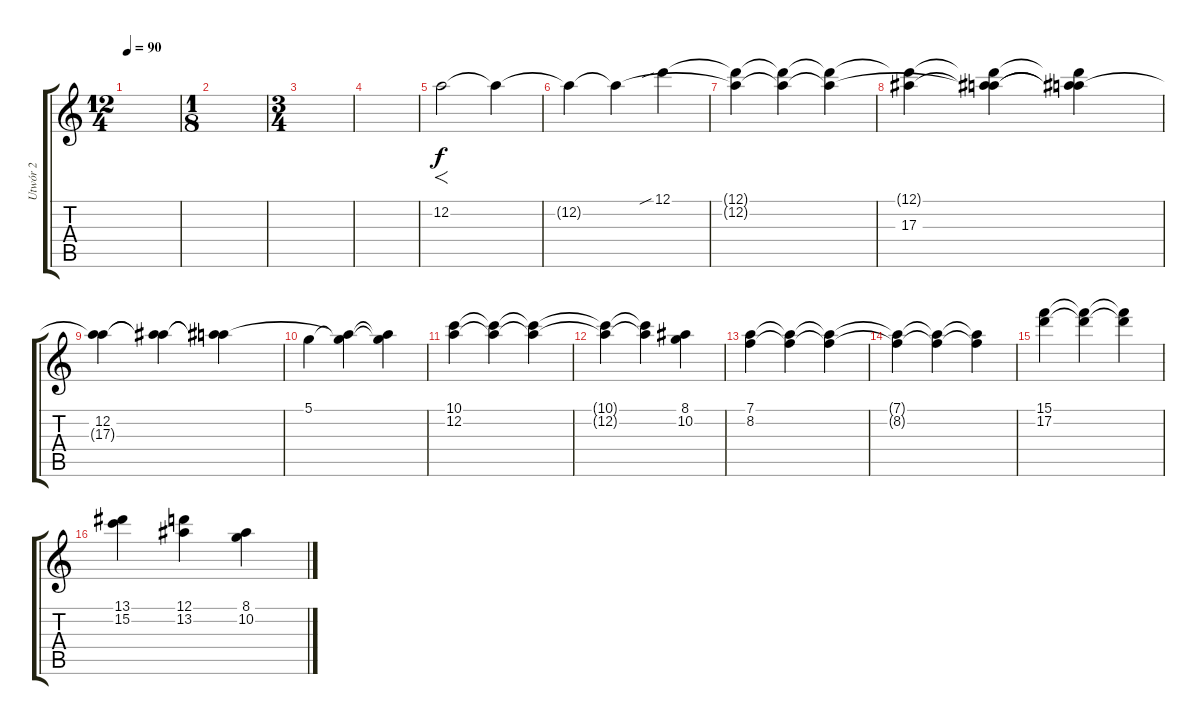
\track ("Utwór 2" "Utwór 2") {instrument distortionguitar}
\staff {score tabs}
\tuning (D4 A3 F3 C3 G2 D2) {hide}
\ts (12 4)
\tempo 90
\clef g2
\ks c
|
\ts (1 8)
|
\ts (3 4)
|
|
12.2.2{f instrument distortionguitar} 12.2{t}.4 |
12.2{t}.4 12.2{t}.4 12.1{sib}.4 |
(12.1{t} 12.2{t}).4 (12.1{t} 12.2{t}).4 (12.1{t} 12.2{t}).4 |
(12.1{t} 17.3).4 (12.1{t} 12.2{t} 17.3{t}).4 (12.1{t} 12.2{t} 17.3{t}).4 |
(12.2 17.3{t}).4 (12.2{t} 17.3{t}).4 (12.2{t} 17.3{t}).4 |
5.1.4 (5.1{t} 12.2{t}).4 (5.1{t} 12.2{t}).4 |
(10.1 12.2).4{instrument acousticgrandpiano} (10.1{t} 12.2{t}).4 (10.1{t} 12.2{t}).4 |
(10.1{t} 12.2{t}).4 (10.1{t} 12.2{t}).4 (8.1 10.2).4 |
(7.1 8.2).4 (7.1{t} 8.2{t}).4 (7.1{t} 8.2{t}).4 |
(7.1{t} 8.2{t}).4 (7.1{t} 8.2{t}).4 (7.1{t} 8.2{t}).4 |
(15.1 17.2).4 (15.1{t} 17.2{t}).4 (15.1{t} 17.2{t}).4 |
(13.1 15.2).4 (12.1 13.2).4 (8.1 10.2).4
